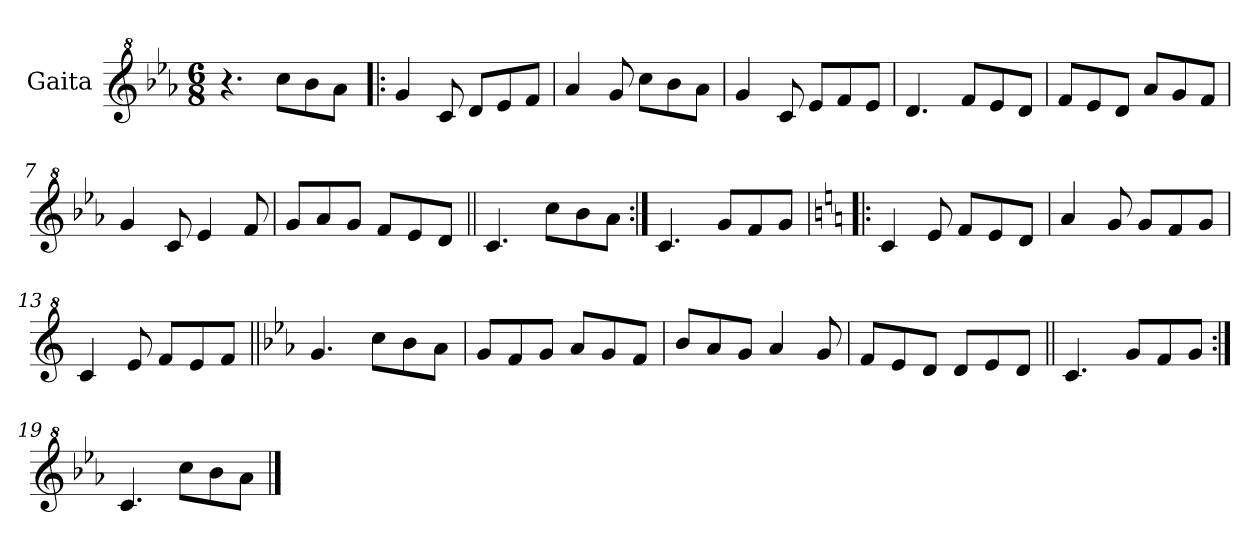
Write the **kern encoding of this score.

**kern
*part1
*staff1
*I"Gaita
*clefG^2
*k[b-e-a-]
*M6/8
*MM180
=1
4.r
8ccc\L
8bb-\
8aa-\J
=2!|:
4gg/
8cc/
8dd/L
8ee-/
8ff/J
=3
4aa-/
8gg/
8ccc\L
8bb-\
8aa-\J
=4
4gg/
8cc/
8ee-/L
8ff/
8ee-/J
=5
4.dd/
8ff/L
8ee-/
8dd/J
=6
8ff/L
8ee-/
8dd/J
8aa-/L
8gg/
8ff/J
=7
4gg/
8cc/
4ee-/
8ff/
=8
8gg/L
8aa-/
8gg/J
8ff/L
8ee-/
8dd/J
!!LO:LB:g=z
=9||
4.cc/
8ccc\L
8bb-\
8aa-\J
=10:|!
4.cc/
8gg/L
8ff/
8gg/J
=11!|:
*k[]
4cc/
8ee/
8ff/L
8ee/
8dd/J
=12
4aa/
8gg/
8gg/L
8ff/
8gg/J
=13
4cc/
8ee/
8ff/L
8ee/
8ff/J
=14||
*k[b-e-a-]
4.gg/
8ccc\L
8bb-\
8aa-\J
=15
8gg/L
8ff/
8gg/J
8aa-/L
8gg/
8ff/J
!!LO:LB:g=z
=16
8bb-/L
8aa-/
8gg/J
4aa-/
8gg/
=17
8ff/L
8ee-/
8dd/J
8dd/L
8ee-/
8dd/J
=18||
4.cc/
8gg/L
8ff/
8gg/J
=19:|!
4.cc/
8ccc\L
8bb-\
8aa-\J
==
*-
